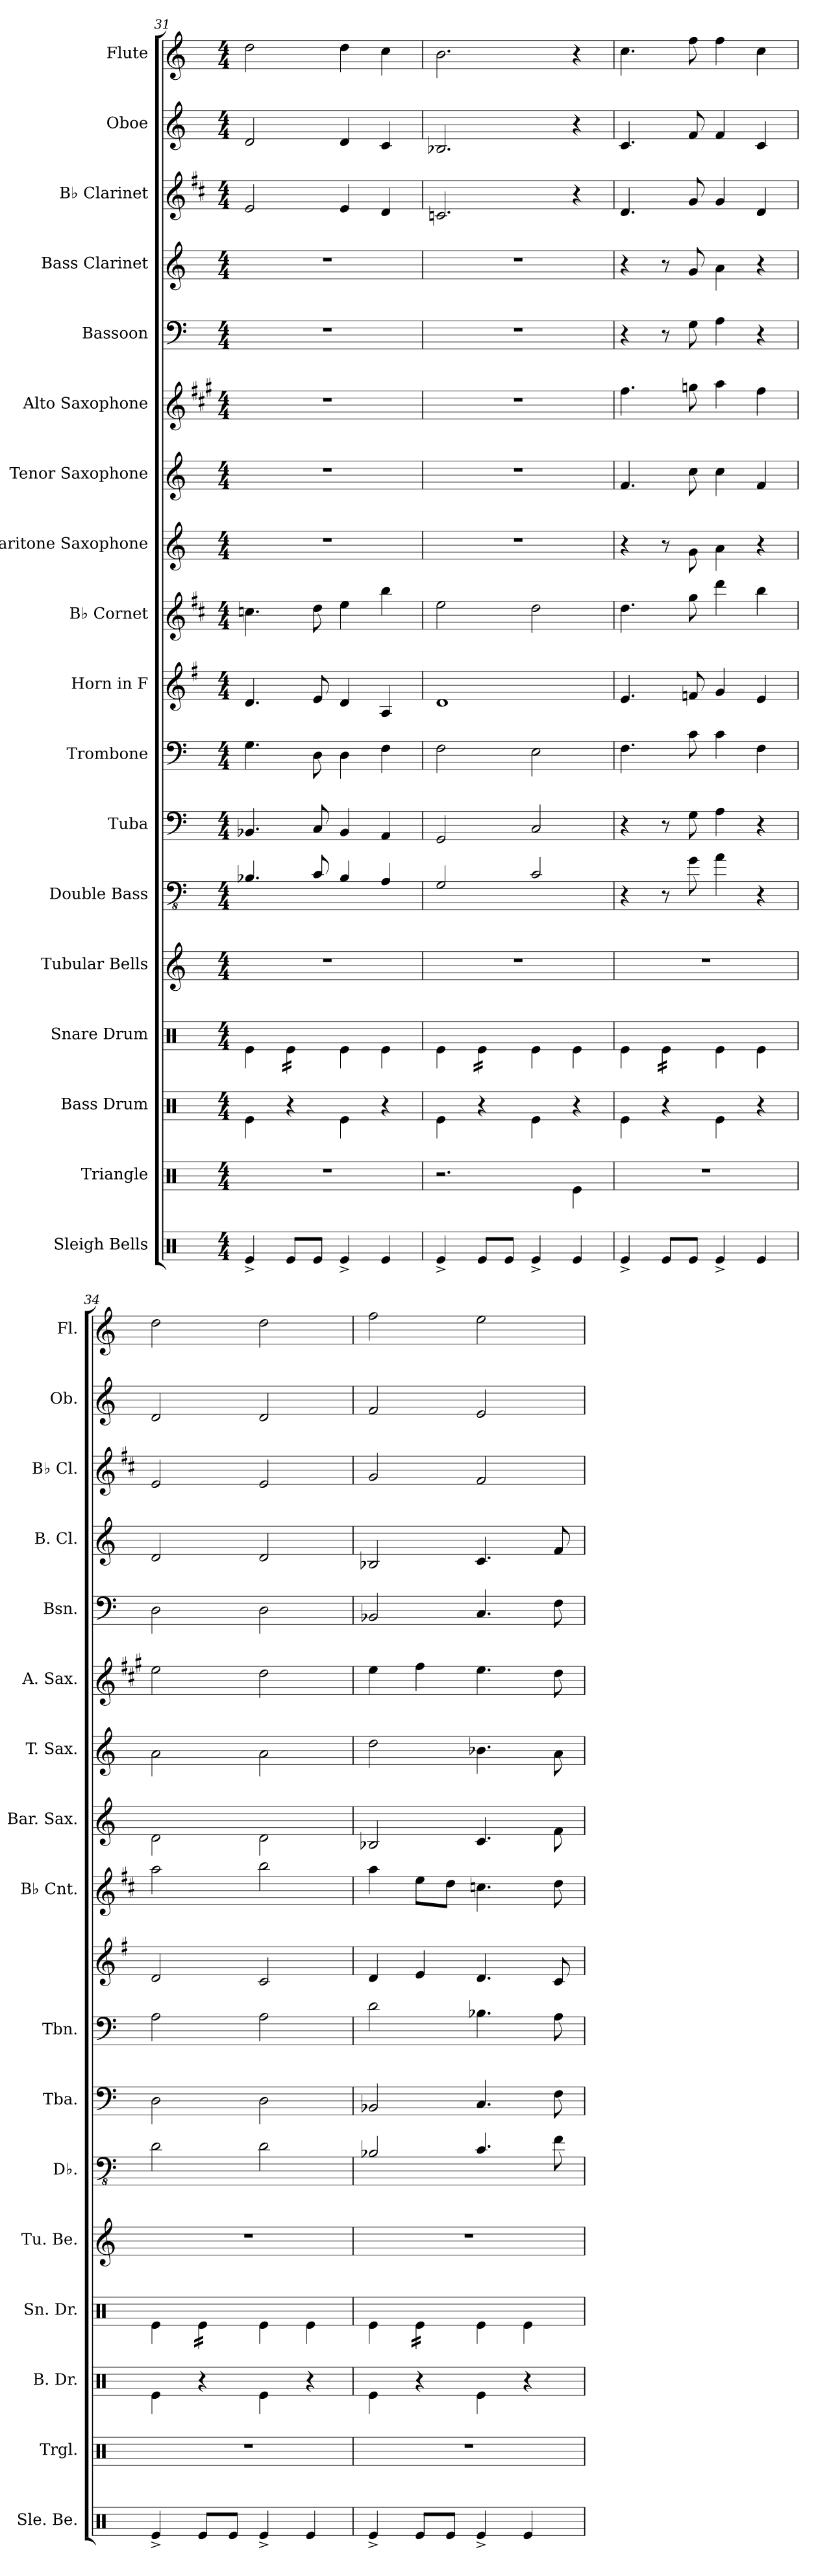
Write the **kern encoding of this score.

**kern	**kern	**kern	**kern	**kern	**kern	**kern	**kern	**kern	**kern	**kern	**kern	**kern	**kern	**kern	**kern	**kern	**kern
*part18	*part17	*part16	*part15	*part14	*part13	*part12	*part11	*part10	*part9	*part8	*part7	*part6	*part5	*part4	*part3	*part2	*part1
*staff18	*staff17	*staff16	*staff15	*staff14	*staff13	*staff12	*staff11	*staff10	*staff9	*staff8	*staff7	*staff6	*staff5	*staff4	*staff3	*staff2	*staff1
*I"Sleigh Bells	*I"Triangle	*I"Bass Drum	*I"Snare Drum	*I"Tubular Bells	*I"Double Bass	*I"Tuba	*I"Trombone	*I"Horn in F	*I"B♭ Cornet	*I"Baritone Saxophone	*I"Tenor Saxophone	*I"Alto Saxophone	*I"Bassoon	*I"Bass Clarinet	*I"B♭ Clarinet	*I"Oboe	*I"Flute
*I'Sle. Be.	*I'Trgl.	*I'B. Dr.	*I'Sn. Dr.	*I'Tu. Be.	*I'Db.	*I'Tba.	*I'Tbn.	*	*I'B♭ Cnt.	*I'Bar. Sax.	*I'T. Sax.	*I'A. Sax.	*I'Bsn.	*I'B. Cl.	*I'B♭ Cl.	*I'Ob.	*I'Fl.
*clefX	*clefX	*clefX	*clefX	*clefG2	*clefFv4	*clefF4	*clefF4	*clefG2	*clefG2	*clefG2	*clefG2	*clefG2	*clefF4	*clefG2	*clefG2	*clefG2	*clefG2
*	*	*	*	*	*ITrd7c12	*	*	*ITrd4c7	*ITrd1c2	*ITrd12c21	*ITrd8c14	*ITrd5c9	*	*ITrd8c14	*ITrd1c2	*	*
*k[]	*k[]	*k[]	*k[]	*k[]	*k[]	*k[]	*k[]	*k[]	*k[]	*k[]	*k[]	*k[]	*k[]	*k[]	*k[]	*k[]	*k[]
*M4/4	*M4/4	*M4/4	*M4/4	*M4/4	*M4/4	*M4/4	*M4/4	*M4/4	*M4/4	*M4/4	*M4/4	*M4/4	*M4/4	*M4/4	*M4/4	*M4/4	*M4/4
=31	=31	=31	=31	=31	=31	=31	=31	=31	=31	=31	=31	=31	=31	=31	=31	=31	=31
4Re^/	1r	4Re\	4Re\	1r	4.BBB-X/	4.BB-X/	4.G\	4.G/	4.b-X\	1r	1r	1r	1r	1r	2d/	2d/	2dd\
*	*	*	*tremolo	*	*	*	*	*	*	*	*	*	*	*	*	*	*
8Re/L	.	4r	16Re\LL	.	.	.	.	.	.	.	.	.	.	.	.	.	.
.	.	.	16Re\	.	.	.	.	.	.	.	.	.	.	.	.	.	.
8Re/J	.	.	16Re\	.	8CC/	8C/	8D\	8A/	8cc\	.	.	.	.	.	.	.	.
.	.	.	16Re\JJ	.	.	.	.	.	.	.	.	.	.	.	.	.	.
*	*	*	*Xtremolo	*	*	*	*	*	*	*	*	*	*	*	*	*	*
4Re^/	.	4Re\	4Re\	.	4BBB-/	4BB-/	4D\	4G/	4dd\	.	.	.	.	.	4d/	4d/	4dd\
4Re/	.	4r	4Re\	.	4AAA/	4AA/	4F\	4D/	4aa\	.	.	.	.	.	4c/	4c/	4cc\
=32	=32	=32	=32	=32	=32	=32	=32	=32	=32	=32	=32	=32	=32	=32	=32	=32	=32
4Re^/	2.r	4Re\	4Re\	1r	2GGG/	2GG/	2F\	1G	2dd\	1r	1r	1r	1r	1r	2.B-X/	2.B-X/	2.b\
*	*	*	*tremolo	*	*	*	*	*	*	*	*	*	*	*	*	*	*
8Re/L	.	4r	16Re\LL	.	.	.	.	.	.	.	.	.	.	.	.	.	.
.	.	.	16Re\	.	.	.	.	.	.	.	.	.	.	.	.	.	.
8Re/J	.	.	16Re\	.	.	.	.	.	.	.	.	.	.	.	.	.	.
.	.	.	16Re\JJ	.	.	.	.	.	.	.	.	.	.	.	.	.	.
*	*	*	*Xtremolo	*	*	*	*	*	*	*	*	*	*	*	*	*	*
4Re^/	.	4Re\	4Re\	.	2CC/	2C/	2E\	.	2cc\	.	.	.	.	.	.	.	.
4Re/	4Re\	4r	4Re\	.	.	.	.	.	.	.	.	.	.	.	4r	4r	4r
=33	=33	=33	=33	=33	=33	=33	=33	=33	=33	=33	=33	=33	=33	=33	=33	=33	=33
4Re^/	1r	4Re\	4Re\	1r	4r	4r	4.F\	4.A/	4.cc\	4r	4.F/	4.a\	4r	4r	4.c/	4.c/	4.cc\
*	*	*	*tremolo	*	*	*	*	*	*	*	*	*	*	*	*	*	*
8Re/L	.	4r	16Re\LL	.	8r	8r	.	.	.	8r	.	.	8r	8r	.	.	.
.	.	.	16Re\	.	.	.	.	.	.	.	.	.	.	.	.	.	.
8Re/J	.	.	16Re\	.	8GG\	8G\	8c\	8B-X/	8ff\	8G\	8c\	8b-X\	8G\	8G/	8f/	8f/	8ff\
.	.	.	16Re\JJ	.	.	.	.	.	.	.	.	.	.	.	.	.	.
*	*	*	*Xtremolo	*	*	*	*	*	*	*	*	*	*	*	*	*	*
4Re^/	.	4Re\	4Re\	.	4AA\	4A\	4c\	4c/	4ccc\	4A\	4c\	4cc\	4A\	4A\	4f/	4f/	4ff\
4Re/	.	4r	4Re\	.	4r	4r	4F\	4A/	4aa\	4r	4F/	4a\	4r	4r	4c/	4c/	4cc\
!!LO:PB:g=z
=34	=34	=34	=34	=34	=34	=34	=34	=34	=34	=34	=34	=34	=34	=34	=34	=34	=34
4Re^/	1r	4Re\	4Re\	1r	2DD\	2D\	2A\	2G/	2gg\	2D\	2A\	2g\	2D\	2D/	2d/	2d/	2dd\
*	*	*	*tremolo	*	*	*	*	*	*	*	*	*	*	*	*	*	*
8Re/L	.	4r	16Re\LL	.	.	.	.	.	.	.	.	.	.	.	.	.	.
.	.	.	16Re\	.	.	.	.	.	.	.	.	.	.	.	.	.	.
8Re/J	.	.	16Re\	.	.	.	.	.	.	.	.	.	.	.	.	.	.
.	.	.	16Re\JJ	.	.	.	.	.	.	.	.	.	.	.	.	.	.
*	*	*	*Xtremolo	*	*	*	*	*	*	*	*	*	*	*	*	*	*
4Re^/	.	4Re\	4Re\	.	2DD\	2D\	2A\	2F/	2aa\	2D\	2A\	2f\	2D\	2D/	2d/	2d/	2dd\
4Re/	.	4r	4Re\	.	.	.	.	.	.	.	.	.	.	.	.	.	.
=35	=35	=35	=35	=35	=35	=35	=35	=35	=35	=35	=35	=35	=35	=35	=35	=35	=35
4Re^/	1r	4Re\	4Re\	1r	2BBB-X/	2BB-X/	2d\	4G/	4gg\	2BB-X/	2d\	4g\	2BB-X/	2BB-X/	2f/	2f/	2ff\
*	*	*	*tremolo	*	*	*	*	*	*	*	*	*	*	*	*	*	*
8Re/L	.	4r	16Re\LL	.	.	.	.	4A/	8dd\L	.	.	4a\	.	.	.	.	.
.	.	.	16Re\	.	.	.	.	.	.	.	.	.	.	.	.	.	.
8Re/J	.	.	16Re\	.	.	.	.	.	8cc\J	.	.	.	.	.	.	.	.
.	.	.	16Re\JJ	.	.	.	.	.	.	.	.	.	.	.	.	.	.
*	*	*	*Xtremolo	*	*	*	*	*	*	*	*	*	*	*	*	*	*
4Re^/	.	4Re\	4Re\	.	4.CC/	4.C/	4.B-X\	4.G/	4.b-X\	4.C/	4.B-X\	4.g\	4.C/	4.C/	2e/	2e/	2ee\
4Re/	.	4r	4Re\	.	.	.	.	.	.	.	.	.	.	.	.	.	.
.	.	.	.	.	8FF\	8F\	8A\	8F/	8cc\	8F\	8A\	8f\	8F\	8F/	.	.	.
=	=	=	=	=	=	=	=	=	=	=	=	=	=	=	=	=	=
*-	*-	*-	*-	*-	*-	*-	*-	*-	*-	*-	*-	*-	*-	*-	*-	*-	*-
